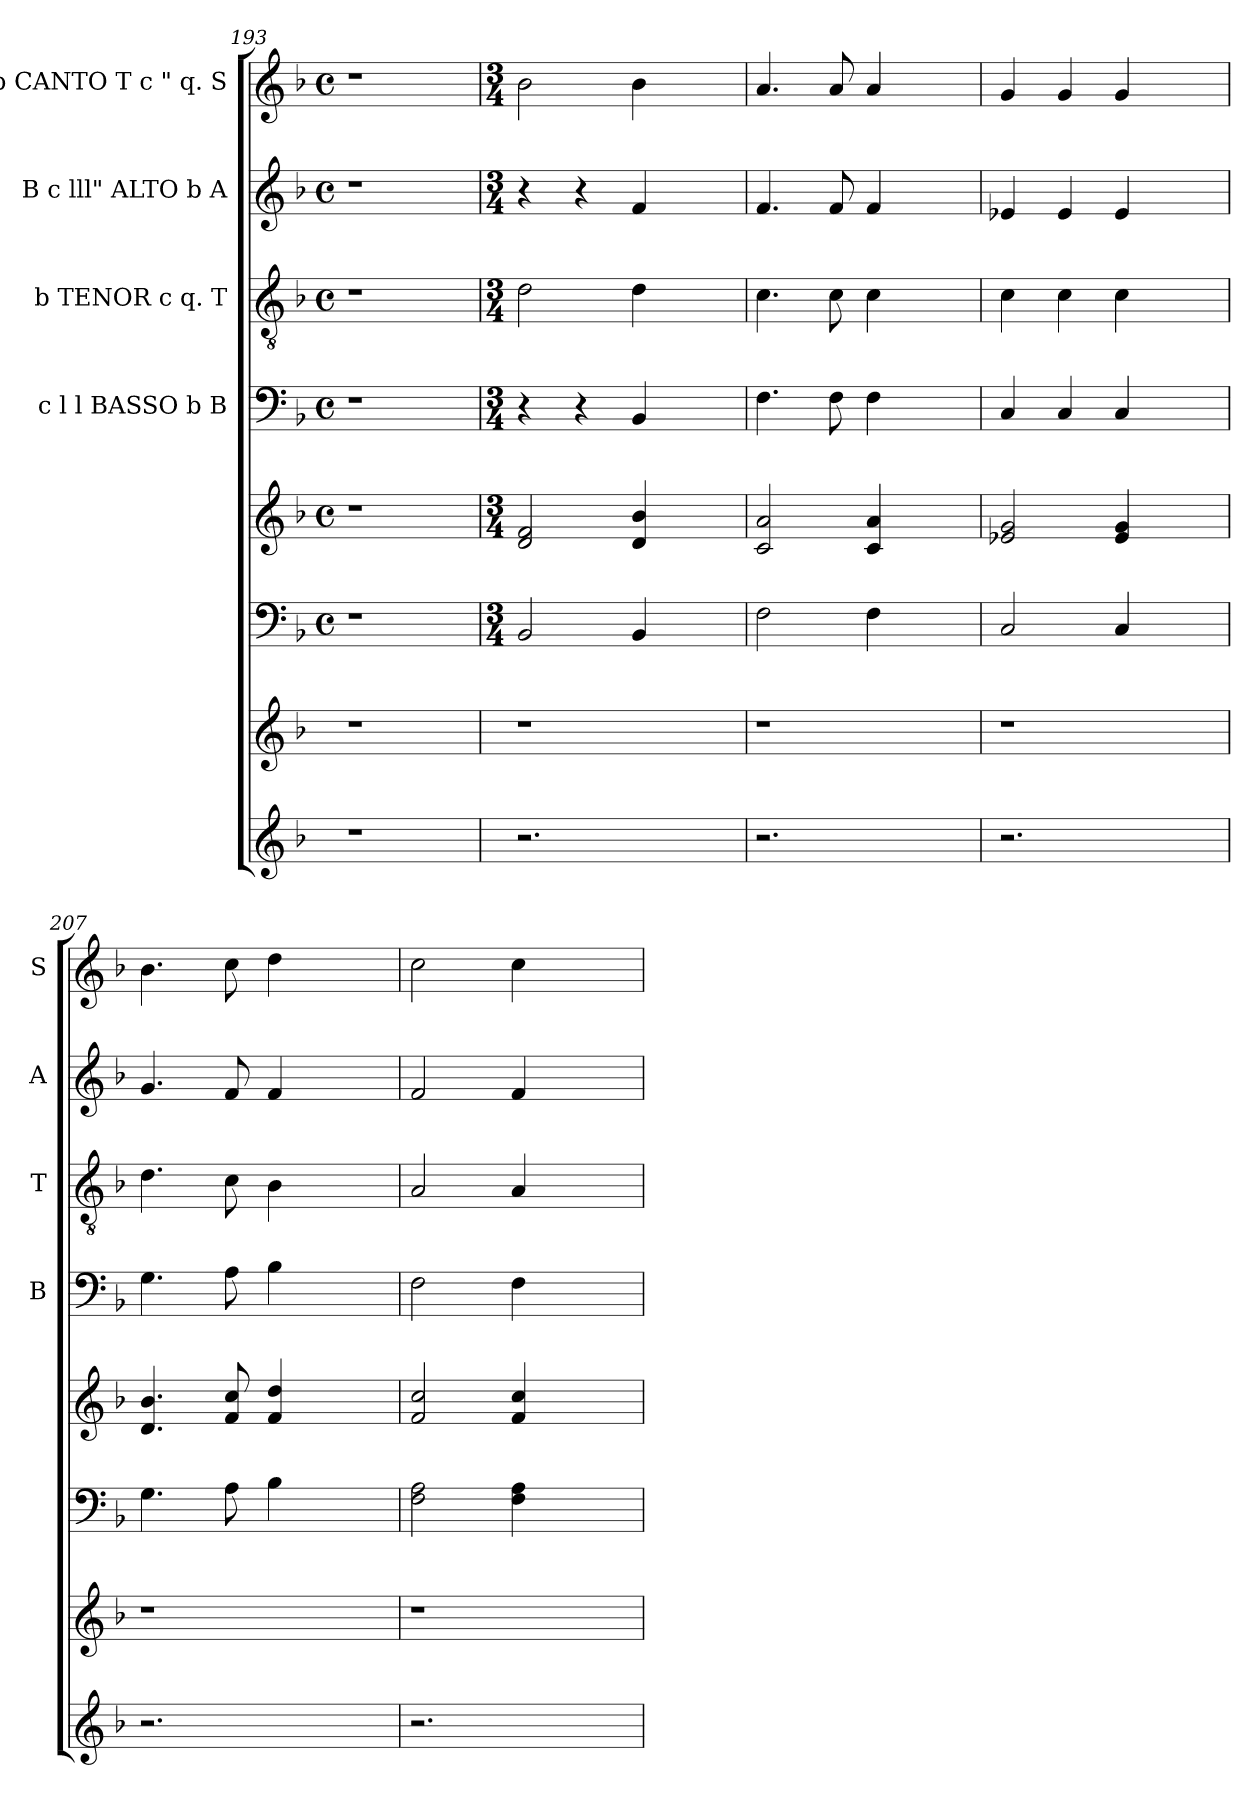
**kern	**kern	**kern	**kern	**kern	**kern	**kern	**kern
*part7	*part7	*part6	*part5	*part4	*part3	*part2	*part1
*staff8	*staff7	*staff6	*staff5	*staff4	*staff3	*staff2	*staff1
*	*	*	*	*I"c l l BASSO b B	*I"b TENOR c q. T	*I"B c lll" ALTO b A	*I"b CANTO T c " q. S
*	*	*	*	*I'B	*I'T	*I'A	*I'S
*clefG2	*clefG2	*clefF4	*clefG2	*clefF4	*clefGv2	*clefG2	*clefG2
*k[b-]	*k[b-]	*k[b-]	*k[b-]	*k[b-]	*k[b-]	*k[b-]	*k[b-]
*F:	*F:	*F:	*F:	*F:	*F:	*F:	*F:
*	*	*M4/4	*M4/4	*M4/4	*M4/4	*M4/4	*M4/4
*	*	*met(c)	*met(c)	*met(c)	*met(c)	*met(c)	*met(c)
=193	=193	=193	=193	=193	=193	=193	=193
1r	1r	1r	1r	1r	1r	1r	1r
=194	=194	=194	=194	=194	=194	=194	=194
1r	1r	1r	1r	1r	1r	1r	1r
=195	=195	=195	=195	=195	=195	=195	=195
1r	1r	1r	1r	1r	1r	1r	1r
=196	=196	=196	=196	=196	=196	=196	=196
1r	1r	1r	1r	1r	1r	1r	1r
=197	=197	=197	=197	=197	=197	=197	=197
1r	1r	1r	1r	1r	1r	1r	1r
=198	=198	=198	=198	=198	=198	=198	=198
1r	1r	1r	1r	1r	1r	1r	1r
=199	=199	=199	=199	=199	=199	=199	=199
1r	1r	1r	1r	1r	1r	1r	1r
=200	=200	=200	=200	=200	=200	=200	=200
1r	1r	1r	1r	1r	1r	1r	1r
=201	=201	=201	=201	=201	=201	=201	=201
1r	1r	1r	1r	1r	1r	1r	1r
=202	=202	=202	=202	=202	=202	=202	=202
1r	1r	1r	1r	1r	1r	1r	1r
=203	=203	=203	=203	=203	=203	=203	=203
1r	1r	1r	1r	1r	1r	1r	1r
!!LO:LB:g=z
=204	=204	=204	=204	=204	=204	=204	=204
*	*	*M3/4	*M3/4	*M3/4	*M3/4	*M3/4	*M3/4
2.r	1r	2BB-/	2d/ 2f/	4r	2d\	4r	2b-\
.	.	.	.	4r	.	4r	.
.	.	4BB-/	4d/ 4b-/	4BB-/	4d\	4f/	4b-\
4ryy	.	4ryy	4ryy	4ryy	4ryy	4ryy	4ryy
=205	=205	=205	=205	=205	=205	=205	=205
2.r	1r	2F\	2c/ 2a/	4.F\	4.c\	4.f/	4.a/
.	.	.	.	8F\	8c\	8f/	8a/
.	.	4F\	4c/ 4a/	4F\	4c\	4f/	4a/
4ryy	.	4ryy	4ryy	4ryy	4ryy	4ryy	4ryy
=206	=206	=206	=206	=206	=206	=206	=206
2.r	1r	2C/	2e-X/ 2g/	4C/	4c\	4e-X/	4g/
.	.	.	.	4C/	4c\	4e-/	4g/
.	.	4C/	4e-/ 4g/	4C/	4c\	4e-/	4g/
4ryy	.	4ryy	4ryy	4ryy	4ryy	4ryy	4ryy
=207	=207	=207	=207	=207	=207	=207	=207
2.r	1r	4.G\	4.d/ 4.b-/	4.G\	4.d\	4.g/	4.b-\
.	.	8A\	8f/ 8cc/	8A\	8c\	8f/	8cc\
.	.	4B-\	4f/ 4dd/	4B-\	4B-\	4f/	4dd\
4ryy	.	4ryy	4ryy	4ryy	4ryy	4ryy	4ryy
=208	=208	=208	=208	=208	=208	=208	=208
2.r	1r	2F\ 2A\	2f/ 2cc/	2F\	2A/	2f/	2cc\
.	.	4F\ 4A\	4f/ 4cc/	4F\	4A/	4f/	4cc\
4ryy	.	4ryy	4ryy	4ryy	4ryy	4ryy	4ryy
=	=	=	=	=	=	=	=
*-	*-	*-	*-	*-	*-	*-	*-
